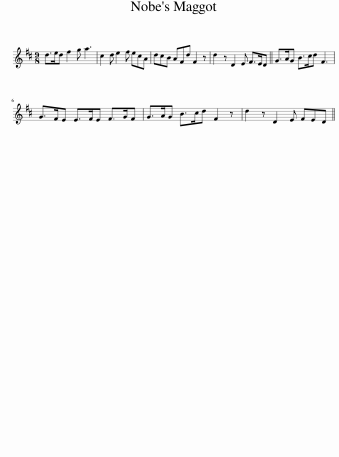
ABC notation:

X:1
L:1/8
M:9/8
I:linebreak $
K:D
V:1 treble
V:1
 d>ed f2 g a3 | c2 d e2 f ecA | dcB AFd F2 z | d2 z D2 E F>ED || G>AG B>cd F3 |$ %5
 G>FE E>FE F>GF | G>AG B>cd F2 z | d2 z D2 E FED || %8
